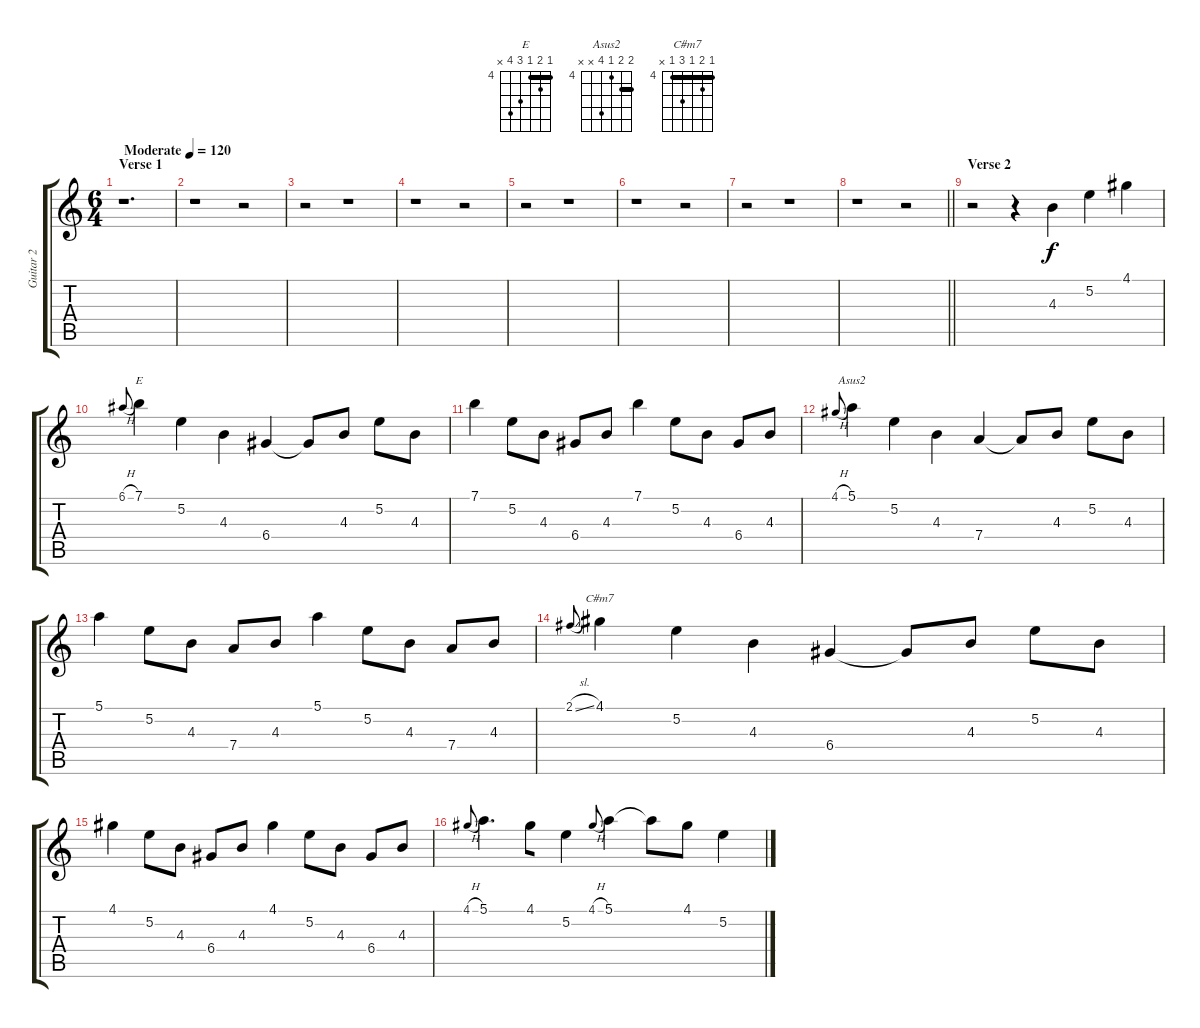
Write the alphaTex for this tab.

\track ("Guitar 2" "Guitar 2") {instrument electricguitarjazz}
\staff {score tabs}
\tuning (E4 B3 G3 D3 A2 E2) {hide}
\chord ("E" 4 5 4 6 7 x) {firstfret 4 barre 4}
\chord ("Asus2" 5 5 4 7 x x) {firstfret 4 barre 5}
\chord ("C#m7" 4 5 4 6 4 x) {firstfret 4 barre 4}
\ts (6 4)
\section ("" "Verse 1")
\tempo (120 "Moderate")
\clef g2
\ks c
r.1{d dy f instrument electricguitarjazz} |
r.1 r.2 |
r.2 r.1 |
r.1 r.2 |
r.2 r.1 |
r.1 r.2 |
r.2 r.1 |
\barLineRight lightlight
r.1 r.2 |
\section ("" "Verse 2")
r.2 r.4 4.3.4 5.2.4 4.1.4 |
6.1{h}.8{gr onbeat} 7.1.4{ch "E"} 5.2.4 4.3.4 6.4.4 6.4{t}.8 4.3.8 5.2.8 4.3.8 |
7.1.4 5.2.8 4.3.8 6.4.8 4.3.8 7.1.4 5.2.8 4.3.8 6.4.8 4.3.8 |
4.1{h}.8{gr onbeat} 5.1.4{ch "Asus2"} 5.2.4 4.3.4 7.4.4 7.4{t}.8 4.3.8 5.2.8 4.3.8 |
5.1.4 5.2.8 4.3.8 7.4.8 4.3.8 5.1.4 5.2.8 4.3.8 7.4.8 4.3.8 |
2.1{sl}.8{gr onbeat} 4.1.4{ch "C#m7"} 5.2.4 4.3.4 6.4.4 6.4{t}.8 4.3.8 5.2.8 4.3.8 |
4.1.4 5.2.8 4.3.8 6.4.8 4.3.8 4.1.4 5.2.8 4.3.8 6.4.8 4.3.8 |
4.1{h}.8{gr onbeat} 5.1.4{d} 4.1.8{beam merge} 5.2.4 4.1{h}.8{gr onbeat} 5.1.4 5.1{t}.8 4.1.8{beam merge} 5.2.4
